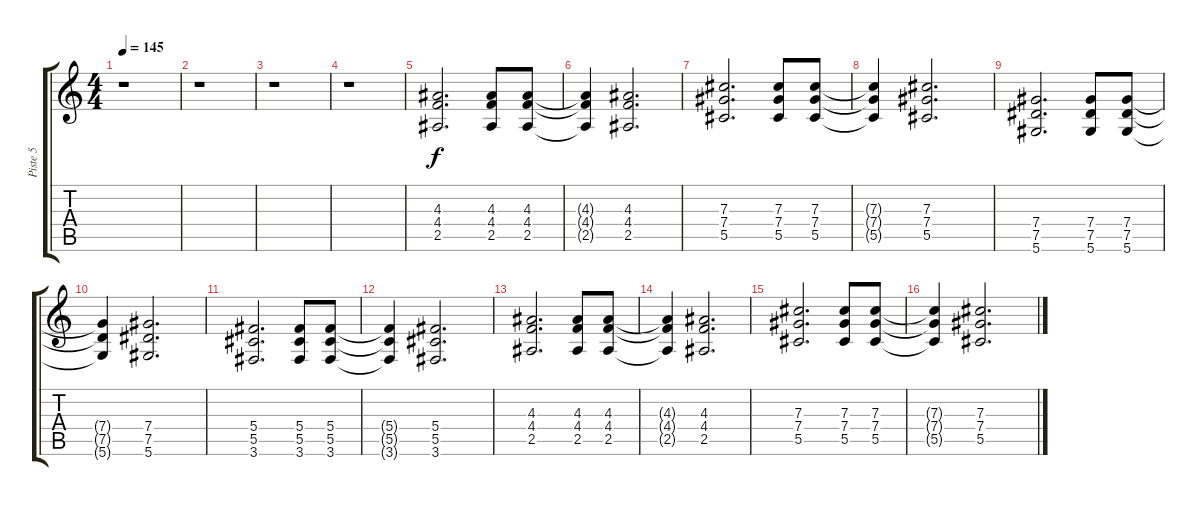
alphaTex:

\track ("Piste 5" "Piste 5") {instrument overdrivenguitar}
\staff {score tabs}
\tuning (Eb4 Bb3 Gb3 Db3 Ab2 Eb2) {hide}
\ts (4 4)
\tempo 145
\clef g2
\ks c
r.1{dy f} |
r.1 |
r.1 |
r.1 |
(4.3 4.4 2.5).2{d} (4.3 4.4 2.5).8 (4.3 4.4 2.5).8 |
(4.3{t} 4.4{t} 2.5{t}).4 (4.3 4.4 2.5).2{d} |
(7.3 7.4 5.5).2{d} (7.3 7.4 5.5).8 (7.3 7.4 5.5).8 |
(7.3{t} 7.4{t} 5.5{t}).4 (7.3 7.4 5.5).2{d} |
(7.4 7.5 5.6).2{d} (7.4 7.5 5.6).8 (7.4 7.5 5.6).8 |
(7.4{t} 7.5{t} 5.6{t}).4 (7.4 7.5 5.6).2{d} |
(5.4 5.5 3.6).2{d} (5.4 5.5 3.6).8 (5.4 5.5 3.6).8 |
(5.4{t} 5.5{t} 3.6{t}).4 (5.4 5.5 3.6).2{d} |
(4.3 4.4 2.5).2{d} (4.3 4.4 2.5).8 (4.3 4.4 2.5).8 |
(4.3{t} 4.4{t} 2.5{t}).4 (4.3 4.4 2.5).2{d} |
(7.3 7.4 5.5).2{d} (7.3 7.4 5.5).8 (7.3 7.4 5.5).8 |
(7.3{t} 7.4{t} 5.5{t}).4 (7.3 7.4 5.5).2{d}
